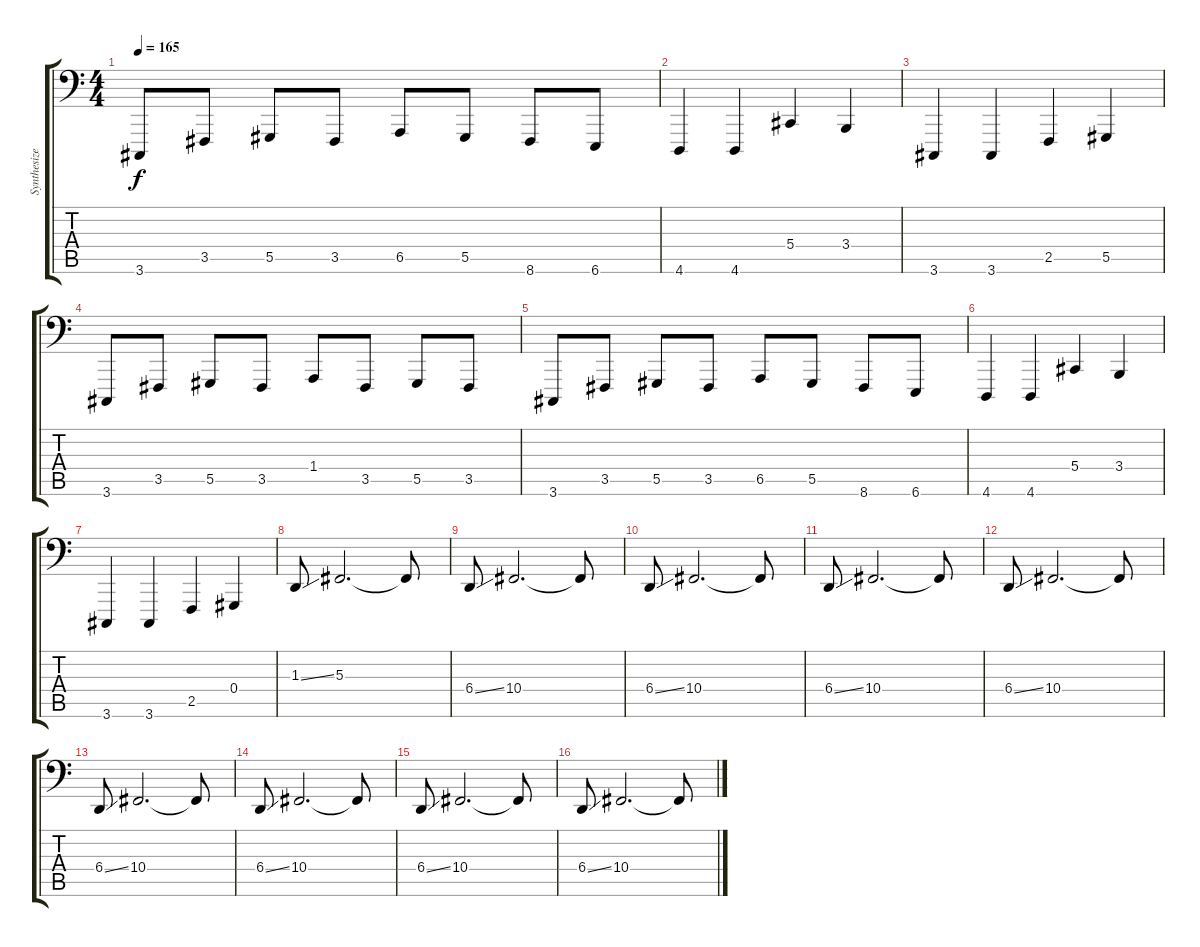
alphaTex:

\track ("Synthesizer" "Synthesize") {instrument pad3polysynth}
\staff {score tabs}
\tuning (B2 Gb2 Db2 Ab1 Eb1 Bb0) {hide}
\ts (4 4)
\tempo 165
\clef f4
\ks c
3.6.8{dy f} 3.5.8 5.5.8 3.5.8 6.5.8 5.5.8 8.6.8 6.6.8 |
4.6.4 4.6.4 5.4.4 3.4.4 |
3.6.4 3.6.4 2.5.4 5.5.4 |
3.6.8 3.5.8 5.5.8 3.5.8 1.4.8 3.5.8 5.5.8 3.5.8 |
3.6.8 3.5.8 5.5.8 3.5.8 6.5.8 5.5.8 8.6.8 6.6.8 |
4.6.4 4.6.4 5.4.4 3.4.4 |
3.6.4 3.6.4 2.5.4 0.4.4 |
1.3{ss}.8 5.3.2{d} 5.3{t}.8 |
6.4{ss}.8 10.4.2{d} 10.4{t}.8 |
6.4{ss}.8 10.4.2{d} 10.4{t}.8 |
6.4{ss}.8 10.4.2{d} 10.4{t}.8 |
6.4{ss}.8 10.4.2{d} 10.4{t}.8 |
6.4{ss}.8 10.4.2{d} 10.4{t}.8 |
6.4{ss}.8 10.4.2{d} 10.4{t}.8 |
6.4{ss}.8 10.4.2{d} 10.4{t}.8 |
6.4{ss}.8 10.4.2{d} 10.4{t}.8
